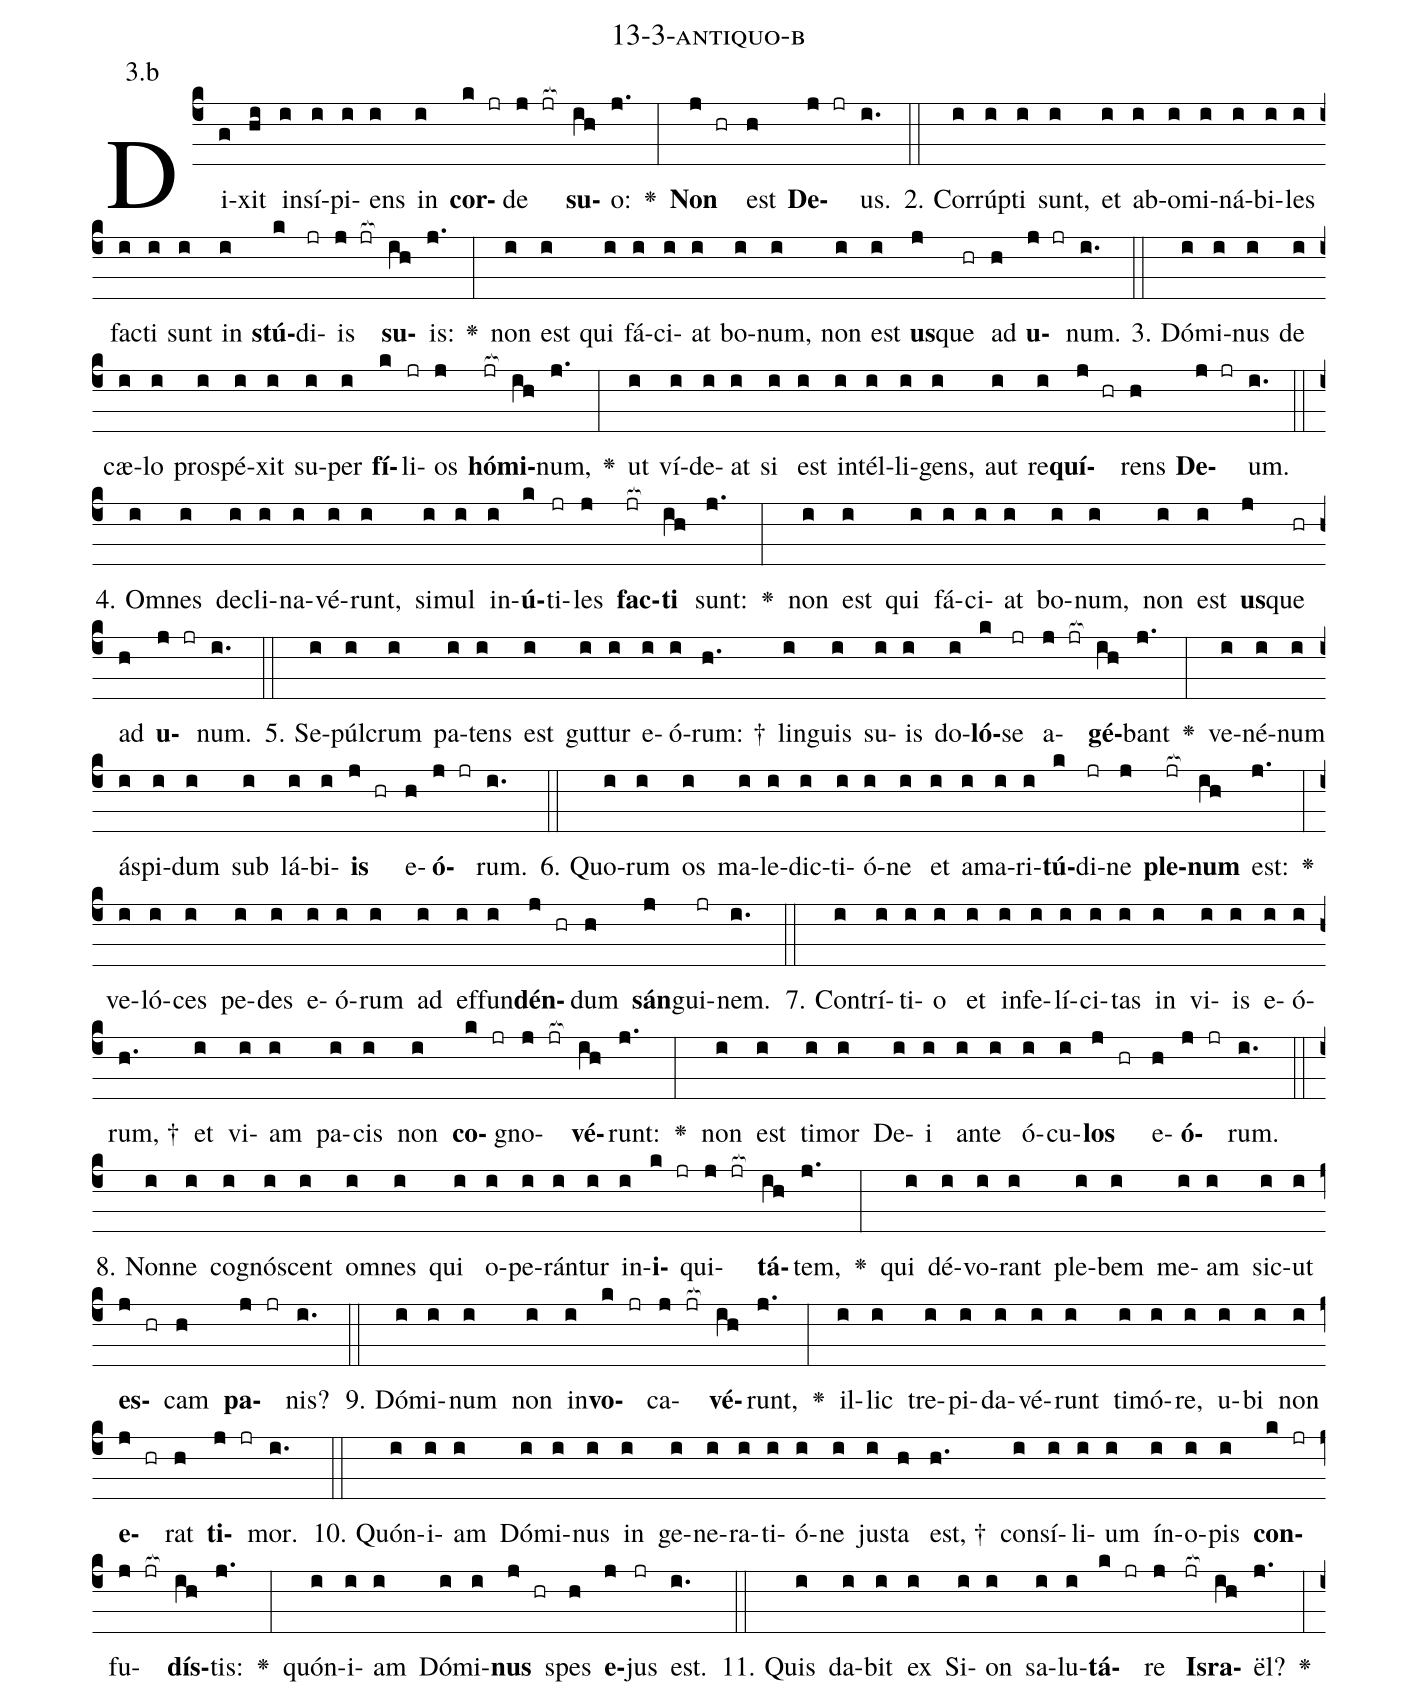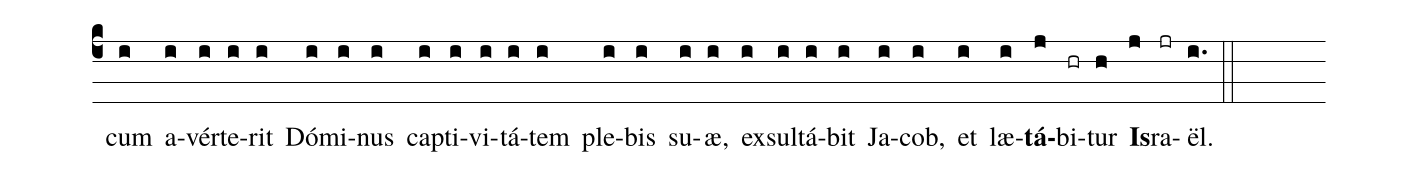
name: 13-3-antiquo-b;
annotation: 3.b;
%%
(c4)Di(g)xit(hi) in(i)sí(i)pi(i)ens(i) in(i) <b>cor</b>(k jr)de(j jr[ocb:1{]) <b>su</b>(ih[ocb:0}])o:(j.) <v>\greheightstar</v>(:) <b>Non</b>(j hr) est(h) <b>De</b>(j jr)us.(i.) (::)
2. Cor(i)rúp(i)ti(i) sunt,(i) et(i) ab(i)o(i)mi(i)ná(i)bi(i)les(i) fac(i)ti(i) sunt(i) in(i) <b>stú</b>(k)di(jr)is(j jr[ocb:1{]) <b>su</b>(ih[ocb:0}])is:(j.) <v>\greheightstar</v>(:) non(i) est(i) qui(i) fá(i)ci(i)at(i) bo(i)num,(i) non(i) est(i) <b>us</b>(j)que(hr) ad(h) <b>u</b>(j jr)num.(i.) (::)
3. Dó(i)mi(i)nus(i) de(i) cæ(i)lo(i) pro(i)spé(i)xit(i) su(i)per(i) <b>fí</b>(k)li(jr)os(j) <b>hó</b>(jr[ocb:1{])<b>mi</b>(ih[ocb:0}])num,(j.) <v>\greheightstar</v>(:) ut(i) ví(i)de(i)at(i) si(i) est(i) in(i)tél(i)li(i)gens,(i) aut(i) re(i)<b>quí</b>(j hr)rens(h) <b>De</b>(j jr)um.(i.) (::)
4. Om(i)nes(i) de(i)cli(i)na(i)vé(i)runt,(i) si(i)mul(i) in(i)<b>ú</b>(k)ti(jr)les(j) <b>fac</b>(jr[ocb:1{])<b>ti</b>(ih[ocb:0}]) sunt:(j.) <v>\greheightstar</v>(:) non(i) est(i) qui(i) fá(i)ci(i)at(i) bo(i)num,(i) non(i) est(i) <b>us</b>(j)que(hr) ad(h) <b>u</b>(j jr)num.(i.) (::)
5. Se(i)púl(i)crum(i) pa(i)tens(i) est(i) gut(i)tur(i) e(i)ó(i)rum: †(h.) lin(i)guis(i) su(i)is(i) do(i)<b>ló</b>(k)se(jr) a(j jr[ocb:1{])<b>gé</b>(ih[ocb:0}])bant(j.) <v>\greheightstar</v>(:) ve(i)né(i)num(i) ás(i)pi(i)dum(i) sub(i) lá(i)bi(i)<b>is</b>(j hr) e(h)<b>ó</b>(j jr)rum.(i.) (::)
6. Quo(i)rum(i) os(i) ma(i)le(i)dic(i)ti(i)ó(i)ne(i) et(i) a(i)ma(i)ri(i)<b>tú</b>(k)di(jr)ne(j) <b>ple</b>(jr[ocb:1{])<b>num</b>(ih[ocb:0}]) est:(j.) <v>\greheightstar</v>(:) ve(i)ló(i)ces(i) pe(i)des(i) e(i)ó(i)rum(i) ad(i) ef(i)fun(i)<b>dén</b>(j hr)dum(h) <b>sán</b>(j)gui(jr)nem.(i.) (::)
7. Con(i)trí(i)ti(i)o(i) et(i) in(i)fe(i)lí(i)ci(i)tas(i) in(i) vi(i)is(i) e(i)ó(i)rum, †(h.) et(i) vi(i)am(i) pa(i)cis(i) non(i) <b>co</b>(k jr)gno(j jr[ocb:1{])<b>vé</b>(ih[ocb:0}])runt:(j.) <v>\greheightstar</v>(:) non(i) est(i) ti(i)mor(i) De(i)i(i) an(i)te(i) ó(i)cu(i)<b>los</b>(j hr) e(h)<b>ó</b>(j jr)rum.(i.) (::)
8. Non(i)ne(i) co(i)gnó(i)scent(i) om(i)nes(i) qui(i) o(i)pe(i)rán(i)tur(i) in(i)<b>i</b>(k jr)qui(j jr[ocb:1{])<b>tá</b>(ih[ocb:0}])tem,(j.) <v>\greheightstar</v>(:) qui(i) dé(i)vo(i)rant(i) ple(i)bem(i) me(i)am(i) sic(i)ut(i) <b>es</b>(j hr)cam(h) <b>pa</b>(j jr)nis?(i.) (::)
9. Dó(i)mi(i)num(i) non(i) in(i)<b>vo</b>(k jr)ca(j jr[ocb:1{])<b>vé</b>(ih[ocb:0}])runt,(j.) <v>\greheightstar</v>(:) il(i)lic(i) tre(i)pi(i)da(i)vé(i)runt(i) ti(i)mó(i)re,(i) u(i)bi(i) non(i) <b>e</b>(j hr)rat(h) <b>ti</b>(j jr)mor.(i.) (::)
10. Quón(i)i(i)am(i) Dó(i)mi(i)nus(i) in(i) ge(i)ne(i)ra(i)ti(i)ó(i)ne(i) jus(i)ta(h) est, †(h.) con(i)sí(i)li(i)um(i) ín(i)o(i)pis(i) <b>con</b>(k jr)fu(j jr[ocb:1{])<b>dís</b>(ih[ocb:0}])tis:(j.) <v>\greheightstar</v>(:) quón(i)i(i)am(i) Dó(i)mi(i)<b>nus</b>(j hr) spes(h) <b>e</b>(j)jus(jr) est.(i.) (::)
11. Quis(i) da(i)bit(i) ex(i) Si(i)on(i) sa(i)lu(i)<b>tá</b>(k jr)re(j) <b>Is</b>(jr[ocb:1{])<b>ra</b>(ih[ocb:0}])ël?(j.) <v>\greheightstar</v>(:) cum(i) a(i)vér(i)te(i)rit(i) Dó(i)mi(i)nus(i) cap(i)ti(i)vi(i)tá(i)tem(i) ple(i)bis(i) su(i)æ,(i) ex(i)sul(i)tá(i)bit(i) Ja(i)cob,(i) et(i) læ(i)<b>tá</b>(j)bi(hr)tur(h) <b>Is</b>(j)ra(jr)ël.(i.) (::)
